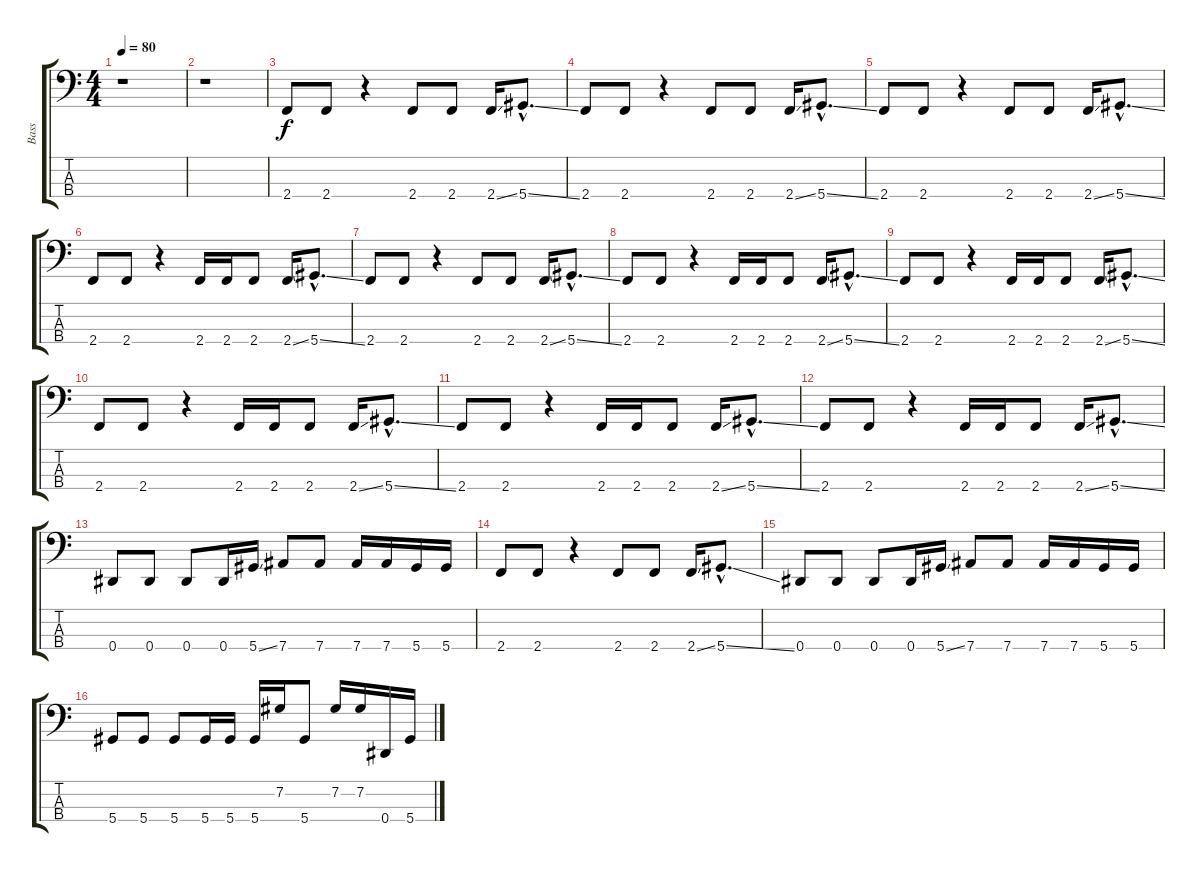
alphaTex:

\track ("Bass" "Bass") {instrument fretlessbass}
\staff {score tabs}
\tuning (Gb2 Db2 Ab1 Eb1) {hide}
\ts (4 4)
\tempo 80
\clef f4
\ks c
r.1{dy f instrument fretlessbass} |
r.1 |
2.4.8 2.4.8 r.4 2.4.8 2.4.8 2.4{ss}.16 5.4{ss hac}.8{d} |
2.4.8 2.4.8 r.4 2.4.8 2.4.8 2.4{ss}.16 5.4{ss hac}.8{d} |
2.4.8 2.4.8 r.4 2.4.8 2.4.8 2.4{ss}.16 5.4{ss hac}.8{d} |
2.4.8 2.4.8 r.4 2.4.16 2.4.16 2.4.8 2.4{ss}.16 5.4{ss hac}.8{d} |
2.4.8 2.4.8 r.4 2.4.8 2.4.8 2.4{ss}.16 5.4{ss hac}.8{d} |
2.4.8 2.4.8 r.4 2.4.16 2.4.16 2.4.8 2.4{ss}.16 5.4{ss hac}.8{d} |
2.4.8 2.4.8 r.4 2.4.16 2.4.16 2.4.8 2.4{ss}.16 5.4{ss hac}.8{d} |
2.4.8 2.4.8 r.4 2.4.16 2.4.16 2.4.8 2.4{ss}.16 5.4{ss hac}.8{d} |
2.4.8 2.4.8 r.4 2.4.16 2.4.16 2.4.8 2.4{ss}.16 5.4{ss hac}.8{d} |
2.4.8 2.4.8 r.4 2.4.16 2.4.16 2.4.8 2.4{ss}.16 5.4{ss hac}.8{d} |
0.4.8 0.4.8 0.4.8 0.4.16 5.4{ss}.16 7.4.8 7.4.8 7.4.16 7.4.16 5.4.16 5.4.16 |
2.4.8 2.4.8 r.4 2.4.8 2.4.8 2.4{ss}.16 5.4{ss hac}.8{d} |
0.4.8 0.4.8 0.4.8 0.4.16 5.4{ss}.16 7.4.8 7.4.8 7.4.16 7.4.16 5.4.16 5.4.16 |
5.4.8 5.4.8 5.4.8 5.4.16 5.4.16 5.4.16 7.2.16 5.4.8 7.2.16 7.2.16 0.4.16 5.4{ss}.16
